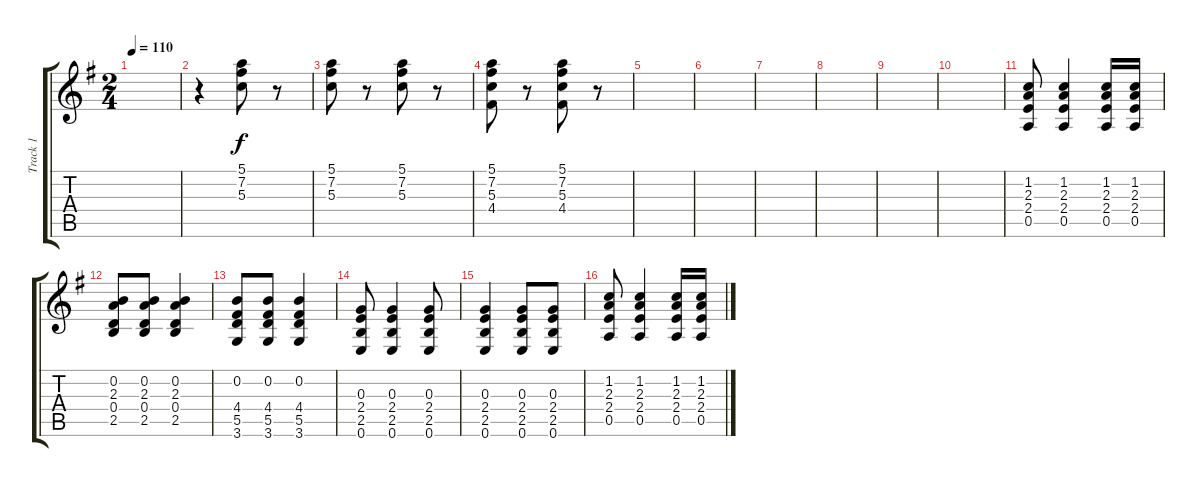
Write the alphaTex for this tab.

\track ("Track 1" "Track 1") {instrument acousticguitarnylon}
\staff {score tabs}
\tuning (E4 B3 G3 D3 A2 E2) {hide}
\ts (2 4)
\tempo 110
\clef g2
\ks g
|
r.4 (5.1 7.2 5.3).8 r.8 |
(5.1 7.2 5.3).8 r.8 (5.1 7.2 5.3).8 r.8 |
(5.1 7.2 5.3 4.4).8 r.8 (5.1 7.2 5.3 4.4).8 r.8 |
|
|
|
|
|
|
(1.2 2.3 2.4 0.5).8 (1.2 2.3 2.4 0.5).4 (1.2 2.3 2.4 0.5).16 (1.2 2.3 2.4 0.5).16 |
(0.2 2.3 0.4 2.5).8 (0.2 2.3 0.4 2.5).8 (0.2 2.3 0.4 2.5).4 |
(0.2 4.4 5.5 3.6).8 (0.2 4.4 5.5 3.6).8 (0.2 4.4 5.5 3.6).4 |
(0.3 2.4 2.5 0.6).8 (0.3 2.4 2.5 0.6).4 (0.3 2.4 2.5 0.6).8 |
(0.3 2.4 2.5 0.6).4 (0.3 2.4 2.5 0.6).8 (0.3 2.4 2.5 0.6).8 |
(1.2 2.3 2.4 0.5).8 (1.2 2.3 2.4 0.5).4 (1.2 2.3 2.4 0.5).16 (1.2 2.3 2.4 0.5).16
